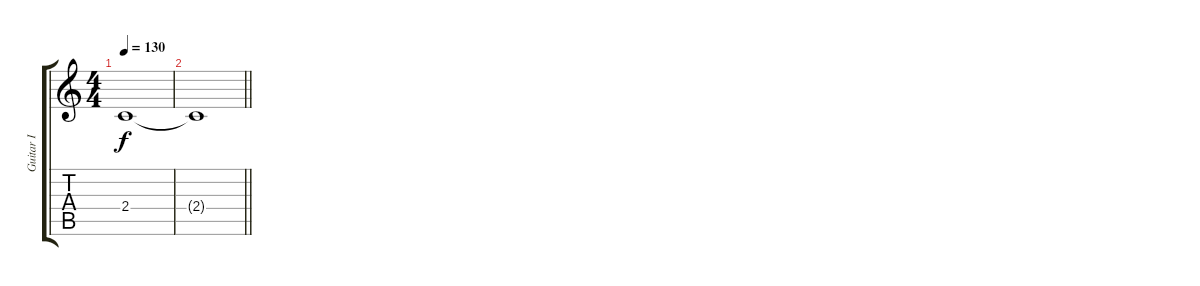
\track ("Guitar I" "Guitar I") {instrument distortionguitar}
\staff {score tabs}
\tuning (C4 G3 Eb3 Bb2 F2 C2) {hide}
\ts (4 4)
\tempo 130
\clef g2
\ks c
2.4.1{dy f} |
\barLineRight lightlight
2.4{t}.1
